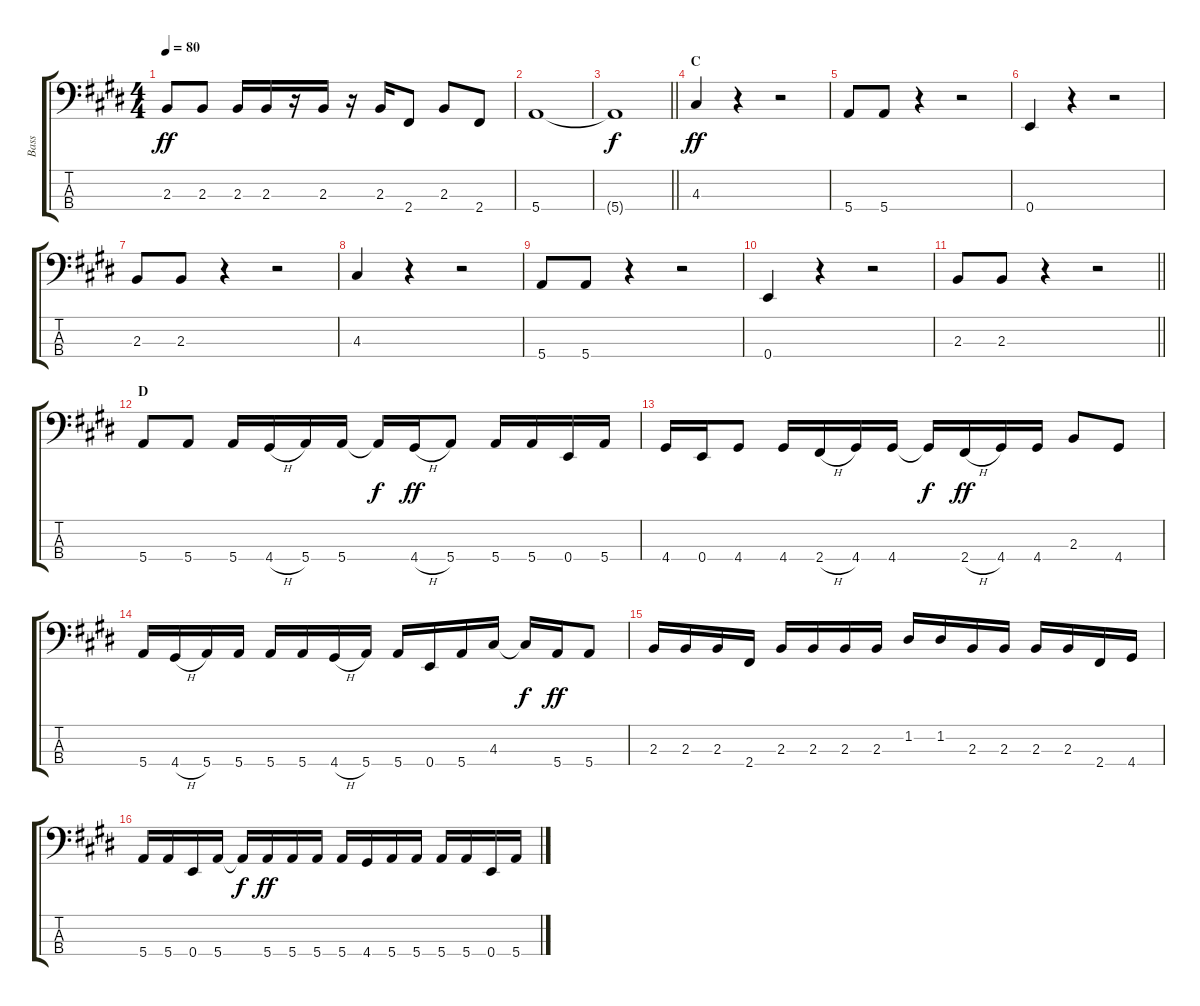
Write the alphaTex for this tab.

\track ("Bass" "Bass") {instrument electricbasspick}
\staff {score tabs}
\tuning (G2 D2 A1 E1) {hide}
\ts (4 4)
\tempo 80
\clef f4
\ks e
2.3.8{dy ff} 2.3.8 2.3.16 2.3.16 r.16 2.3.16 r.16 2.3.16 2.4.8 2.3.8 2.4.8 |
5.4.1 |
\barLineRight lightlight
5.4{t}.1{dy f} |
\section ("" "C")
4.3.4{dy ff} r.4 r.2 |
5.4.8 5.4.8 r.4 r.2 |
0.4.4 r.4 r.2 |
2.3.8 2.3.8 r.4 r.2 |
4.3.4 r.4 r.2 |
5.4.8 5.4.8 r.4 r.2 |
0.4.4 r.4 r.2 |
\barLineRight lightlight
2.3.8 2.3.8 r.4 r.2 |
\section ("" "D")
5.4.8 5.4.8 5.4.16 4.4{h}.16 5.4.16 5.4.16 5.4{t}.16{dy f} 4.4{h}.16{dy ff} 5.4.8 5.4.16 5.4.16 0.4.16 5.4.16 |
4.4.16 0.4.16 4.4.8 4.4.16 2.4{h}.16 4.4.16 4.4.16 4.4{t}.16{dy f} 2.4{h}.16{dy ff} 4.4.16 4.4.16 2.3.8 4.4.8 |
5.4.16 4.4{h}.16 5.4.16 5.4.16 5.4.16 5.4.16 4.4{h}.16 5.4.16 5.4.16 0.4.16 5.4.16 4.3.16 4.3{t}.16{dy f} 5.4.16{dy ff} 5.4.8 |
2.3.16 2.3.16 2.3.16 2.4.16 2.3.16 2.3.16 2.3.16 2.3.16 1.2.16 1.2.16 2.3.16 2.3.16 2.3.16 2.3.16 2.4.16 4.4.16 |
5.4.16 5.4.16 0.4.16 5.4.16 5.4{t}.16{dy f} 5.4.16{dy ff} 5.4.16 5.4.16 5.4.16 4.4.16 5.4.16 5.4.16 5.4.16 5.4.16 0.4.16 5.4.16
